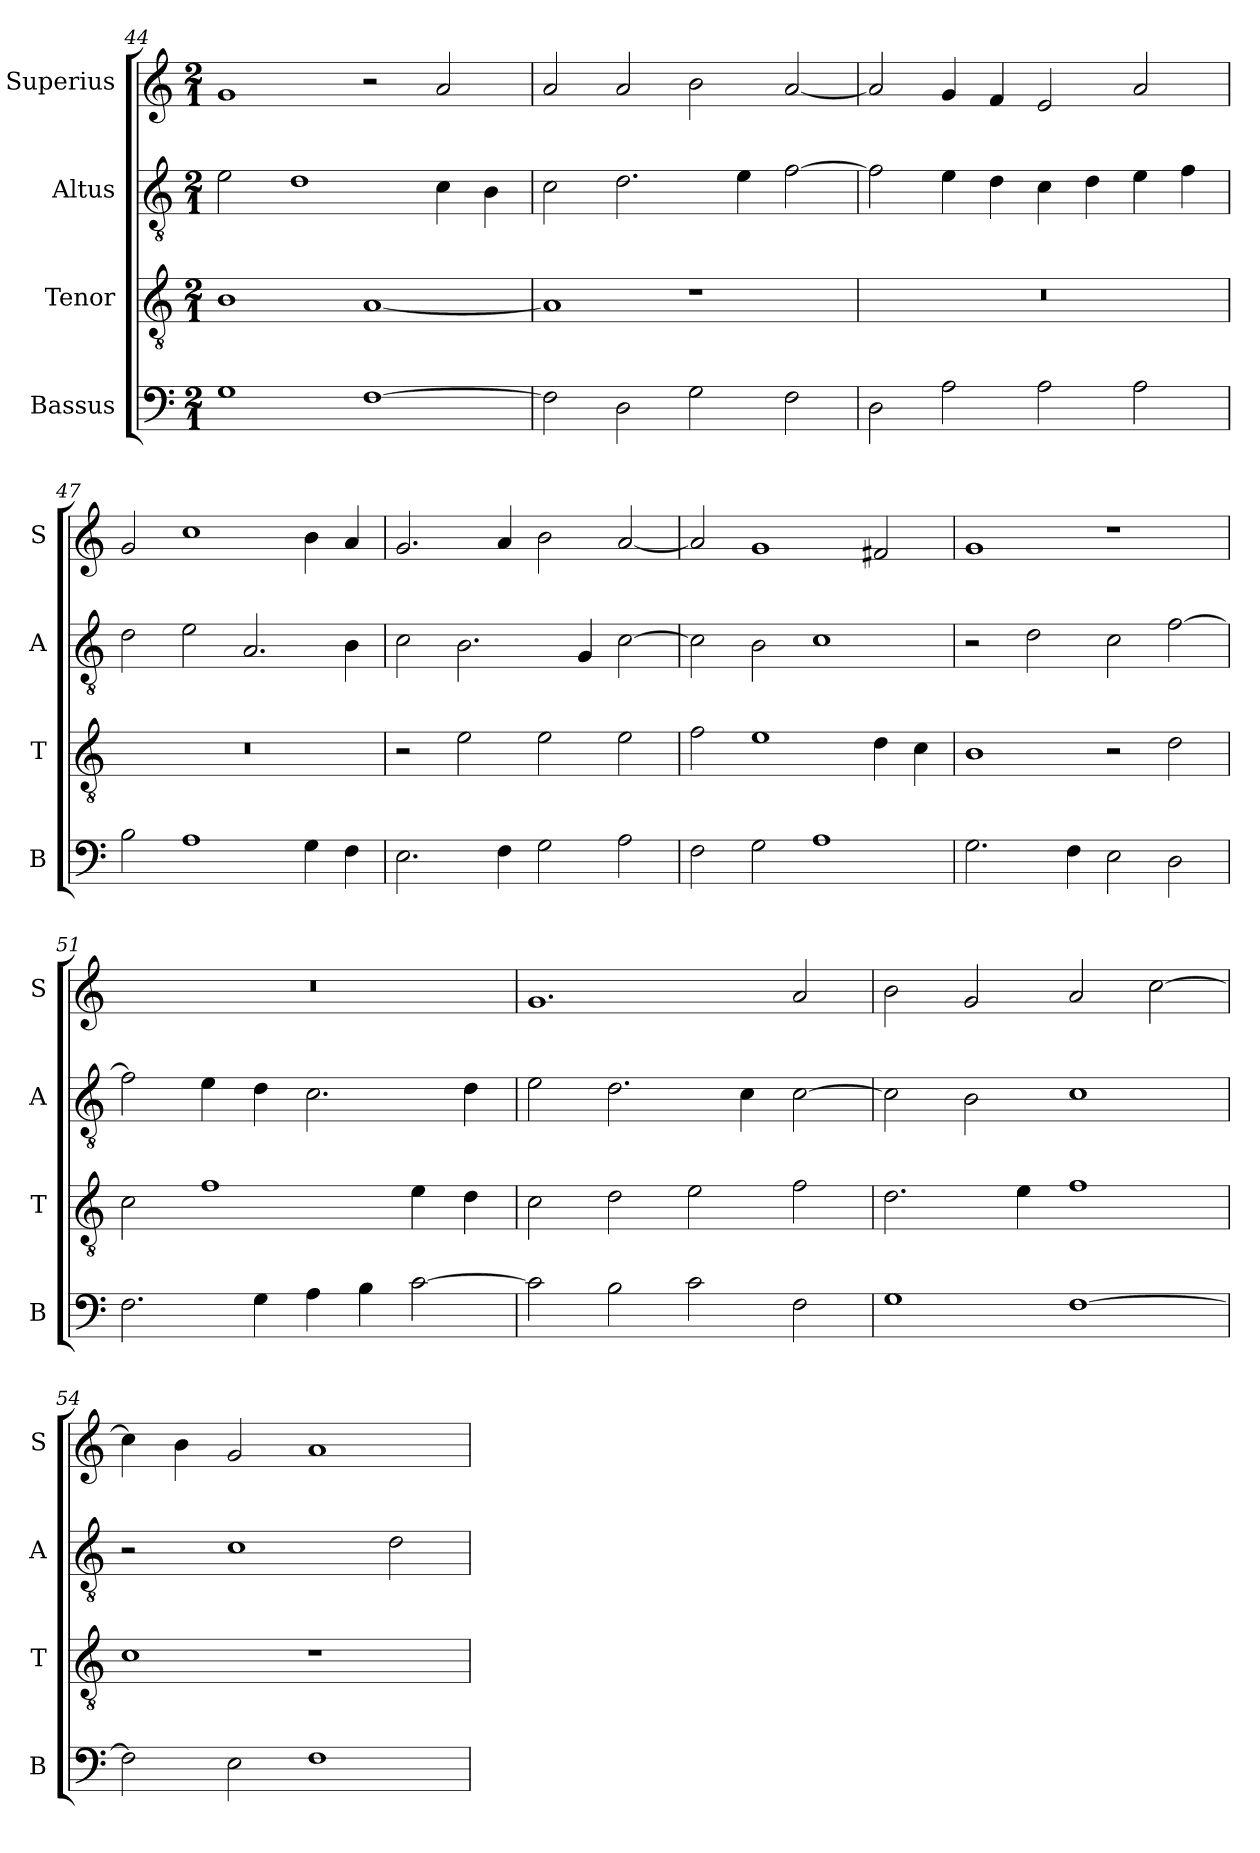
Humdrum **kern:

**kern	**kern	**kern	**kern
*part4	*part3	*part2	*part1
*staff4	*staff3	*staff2	*staff1
*I"Bassus	*I"Tenor	*I"Altus	*I"Superius
*I'B	*I'T	*I'A	*I'S
*clefF4	*clefGv2	*clefGv2	*clefG2
*k[]	*k[]	*k[]	*k[]
*C:	*C:	*C:	*C:
*M2/1	*M2/1	*M2/1	*M2/1
=44	=44	=44	=44
1G	1B	2e	1g
.	.	1d	.
[1F	[1A	.	2r
.	.	4c	2a
.	.	4B	.
=45	=45	=45	=45
2F]	1A]	2c	2a
2D	.	2.d	2a
2G	1r	.	2b
.	.	4e	.
2F	.	[2f	[2a
=46	=46	=46	=46
2D	0r	2f]	2a]
2A	.	4e	4g
.	.	4d	4f
2A	.	4c	2e
.	.	4d	.
2A	.	4e	2a
.	.	4f	.
=47	=47	=47	=47
2B	0r	2d	2g
1A	.	2e	1cc
.	.	2.A	.
4G	.	.	4b
4F	.	4B	4a
=48	=48	=48	=48
2.E	2r	2c	2.g
.	2e	2.B	.
4F	.	.	4a
2G	2e	.	2b
.	.	4G	.
2A	2e	[2c	[2a
=49	=49	=49	=49
2F	2f	2c]	2a]
2G	1e	2B	1g
1A	.	1c	.
.	4d	.	2f#X
.	4c	.	.
=50	=50	=50	=50
2.G	1B	2r	1g
.	.	2d	.
4F	.	.	.
2E	2r	2c	1r
2D	2d	[2f	.
=51	=51	=51	=51
2.F	2c	2f]	0r
.	1f	4e	.
4G	.	4d	.
4A	.	2.c	.
4B	.	.	.
[2c	4e	.	.
.	4d	4d	.
=52	=52	=52	=52
2c]	2c	2e	1.g
2B	2d	2.d	.
2c	2e	.	.
.	.	4c	.
2F	2f	[2c	2a
=53	=53	=53	=53
1G	2.d	2c]	2b
.	.	2B	2g
.	4e	.	.
[1F	1f	1c	2a
.	.	.	[2cc
=54	=54	=54	=54
2F]	1c	2r	4cc]
.	.	.	4b
2E	.	1c	2g
1F	1r	.	1a
.	.	2d	.
=	=	=	=
*-	*-	*-	*-
